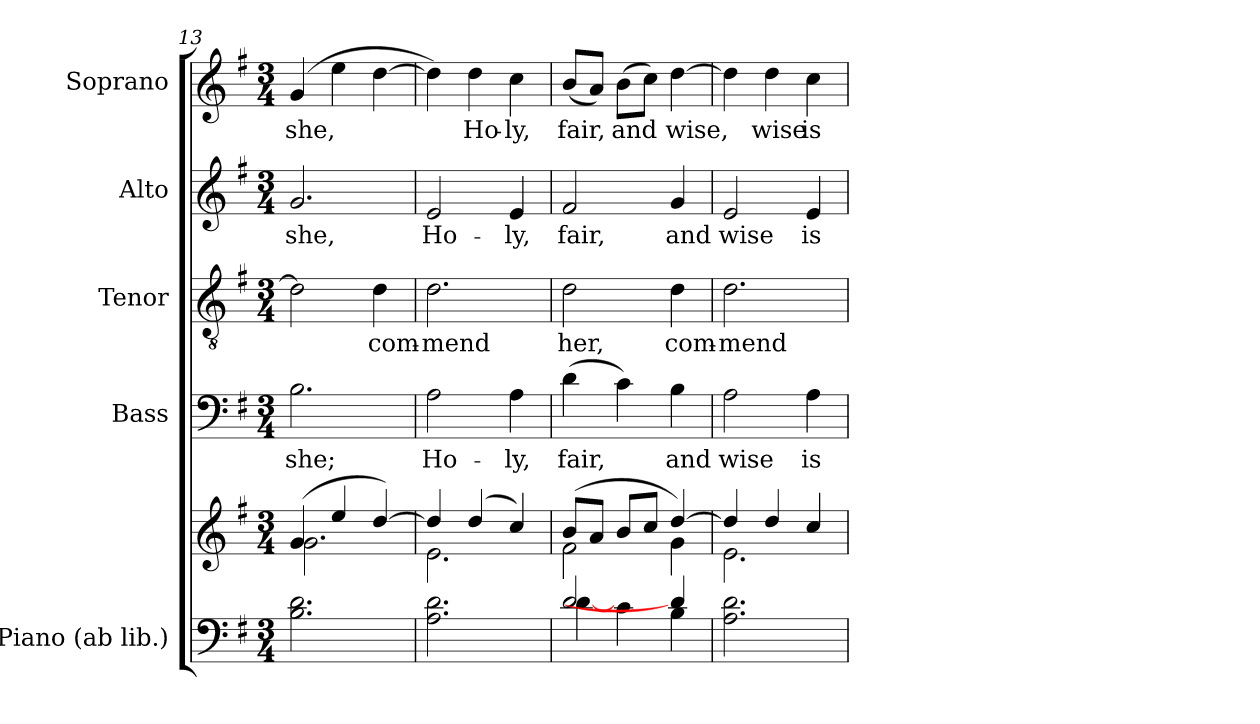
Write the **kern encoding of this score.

**kern	**kern	**kern	**text	**kern	**text	**kern	**text	**kern	**text
*part5	*part5	*part4	*part4	*part3	*part3	*part2	*part2	*part1	*part1
*staff6	*staff5	*staff4	*staff4	*staff3	*staff3	*staff2	*staff2	*staff1	*staff1
*I"Piano (ab lib.)	*	*I"Bass	*	*I"Tenor	*	*I"Alto	*	*I"Soprano	*
*I'Pno.	*	*I'B.	*	*I'T.	*	*I'A.	*	*I'S.	*
*clefF4	*clefG2	*clefF4	*	*clefGv2	*	*clefG2	*	*clefG2	*
*	*	*	*	*ITrd7c12	*	*	*	*	*
*k[f#]	*k[f#]	*k[f#]	*	*k[f#]	*	*k[f#]	*	*k[f#]	*
*G:	*G:	*G:	*	*G:	*	*G:	*	*G:	*
*M3/4	*M3/4	*M3/4	*	*M3/4	*	*M3/4	*	*M3/4	*
=13	=13	=13	=13	=13	=13	=13	=13	=13	=13
*	*^	*	*	*	*	*	*	*	*
!	!	!	!	!LO:LY:b:color=#000000	!	!	!	!	!	!
!	!	!	!	!	!	!	!	!LO:LY:b:color=#000000	!	!
!	!	!	!	!	!	!	!	!	!	!LO:LY:b:color=#000000
2.Bi\ 2.di	(4gi/	2.gi\	2.Bi\	she;	2Di\]	.	2.gi/	she,	(4gi/	she,
.	4eei/	.	.	.	.	.	.	.	4eei\	.
!	!	!	!	!	!	!LO:LY:b:color=#000000	!	!	!	!
.	[4ddi/)	.	.	.	4Di\	com-	.	.	[4ddi\	.
=14	=14	=14	=14	=14	=14	=14	=14	=14	=14	=14
!	!	!	!	!LO:LY:b:color=#000000	!	!	!	!	!	!
!	!	!	!	!	!	!LO:LY:b:color=#000000	!	!	!	!
!	!	!	!	!	!	!	!	!LO:LY:b:color=#000000	!	!
2.Ai\ 2.di	4ddi/]	2.ei\	2Ai\	Ho-	2.Di\	-mend	2ei/	Ho-	4ddi\])	.
!	!	!	!	!	!	!	!	!	!	!LO:LY:b:color=#000000
.	(4ddi/	.	.	.	.	.	.	.	4ddi\	Ho-
!	!	!	!	!LO:LY:b:color=#000000	!	!	!	!	!	!
!	!	!	!	!	!	!	!	!LO:LY:b:color=#000000	!	!
!	!	!	!	!	!	!	!	!	!	!LO:LY:b:color=#000000
.	4cci/)	.	4Ai\	-ly,	.	.	4ei/	-ly,	4cci\	-ly,
=15	=15	=15	=15	=15	=15	=15	=15	=15	=15	=15
*^	*	*	*	*	*	*	*	*	*	*
!	!	!	!	!	!LO:LY:b:color=#000000	!	!	!	!	!	!
!	!	!	!	!	!	!	!LO:LY:b:color=#000000	!	!	!	!
!	!	!	!	!	!	!	!	!	!LO:LY:b:color=#000000	!	!
!	!	!	!	!	!	!	!	!	!	!	!LO:LY:b:color=#000000
2di/	[4di\	(8bi/L	2f#i\	(4di\	fair,	2Di\	her,	2f#i/	fair,	(8bi/L	fair,
.	.	8ai/J	.	.	.	.	.	.	.	8ai/J)	.
!	!	!	!	!	!	!	!	!	!	!	!LO:LY:b:color=#000000
.	4ci\	8bi/L	.	4ci\)	.	.	.	.	.	(8bi\L	and
.	.	8cci/J	.	.	.	.	.	.	.	8cci\J)	.
!	!	!	!	!	!LO:LY:b:color=#000000	!	!	!	!	!	!
!	!	!	!	!	!	!	!LO:LY:b:color=#000000	!	!	!	!
!	!	!	!	!	!	!	!	!	!LO:LY:b:color=#000000	!	!
!	!	!	!	!	!	!	!	!	!	!	!LO:LY:b:color=#000000
4di/]	4Bi\	[4ddi/)	4gi\	4Bi\	and	4Di\	com-	4gi/	and	[4ddi\	wise,
*v	*v	*	*	*	*	*	*	*	*	*	*
=16	=16	=16	=16	=16	=16	=16	=16	=16	=16	=16
*^	*	*	*	*	*	*	*	*	*	*
!	!	!	!	!	!LO:LY:b:color=#000000	!	!	!	!	!	!
*v	*v	*	*	*	*	*	*	*	*	*	*
*^	*	*	*	*	*	*	*	*	*	*
!	!	!	!	!	!	!	!LO:LY:b:color=#000000	!	!	!	!
*v	*v	*	*	*	*	*	*	*	*	*	*
*^	*	*	*	*	*	*	*	*	*	*
!	!	!	!	!	!	!	!	!	!LO:LY:b:color=#000000	!	!
*v	*v	*	*	*	*	*	*	*	*	*	*
2.Ai\ 2.di	4ddi/]	2.ei\	2Ai\	wise	2.Di\	-mend	2ei/	wise	4ddi\]	.
!	!	!	!	!	!	!	!	!	!	!LO:LY:b:color=#000000
.	4ddi/	.	.	.	.	.	.	.	4ddi\	wise
!	!	!	!	!LO:LY:b:color=#000000	!	!	!	!	!	!
!	!	!	!	!	!	!	!	!LO:LY:b:color=#000000	!	!
!	!	!	!	!	!	!	!	!	!	!LO:LY:b:color=#000000
.	4cci/	.	4Ai\	is	.	.	4ei/	is	4cci\	is
*	*v	*v	*	*	*	*	*	*	*	*
=	=	=	=	=	=	=	=	=	=
*-	*-	*-	*-	*-	*-	*-	*-	*-	*-
